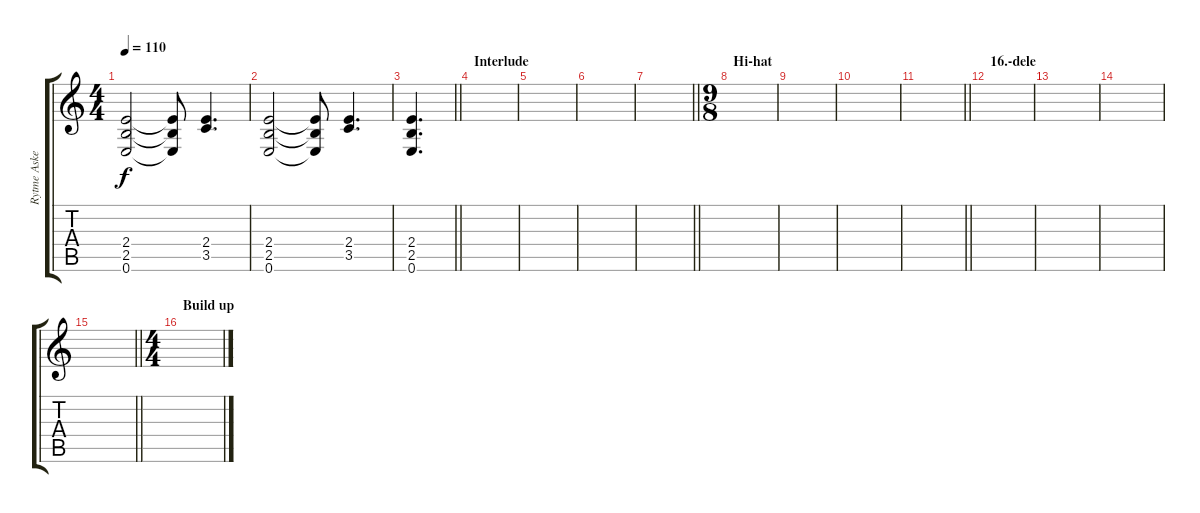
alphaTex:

\track ("Rytme Aske" "Rytme Aske") {instrument acousticguitarnylon}
\staff {score tabs}
\tuning (E4 B3 G3 D3 A2 E2) {hide}
\ts (4 4)
\tempo 110
\clef g2
\ks c
(2.4 2.5 0.6).2{dy f volume 8 instrument overdrivenguitar} (2.4{t} 2.5{t} 0.6{t}).8 (2.4 3.5).4{d} |
(2.4 2.5 0.6).2{volume 8 instrument overdrivenguitar} (2.4{t} 2.5{t} 0.6{t}).8 (2.4 3.5).4{d} |
\barLineRight lightlight
(2.4 2.5 0.6).4{d volume 7 instrument overdrivenguitar} |
\section ("" "Interlude")
|
|
|
\barLineRight lightlight
|
\ts (9 8)
\section ("" "Hi-hat")
|
|
|
\barLineRight lightlight
|
\section ("" "16.-dele")
|
|
|
\barLineRight lightlight
|
\ts (4 4)
\section ("" "Build up")
